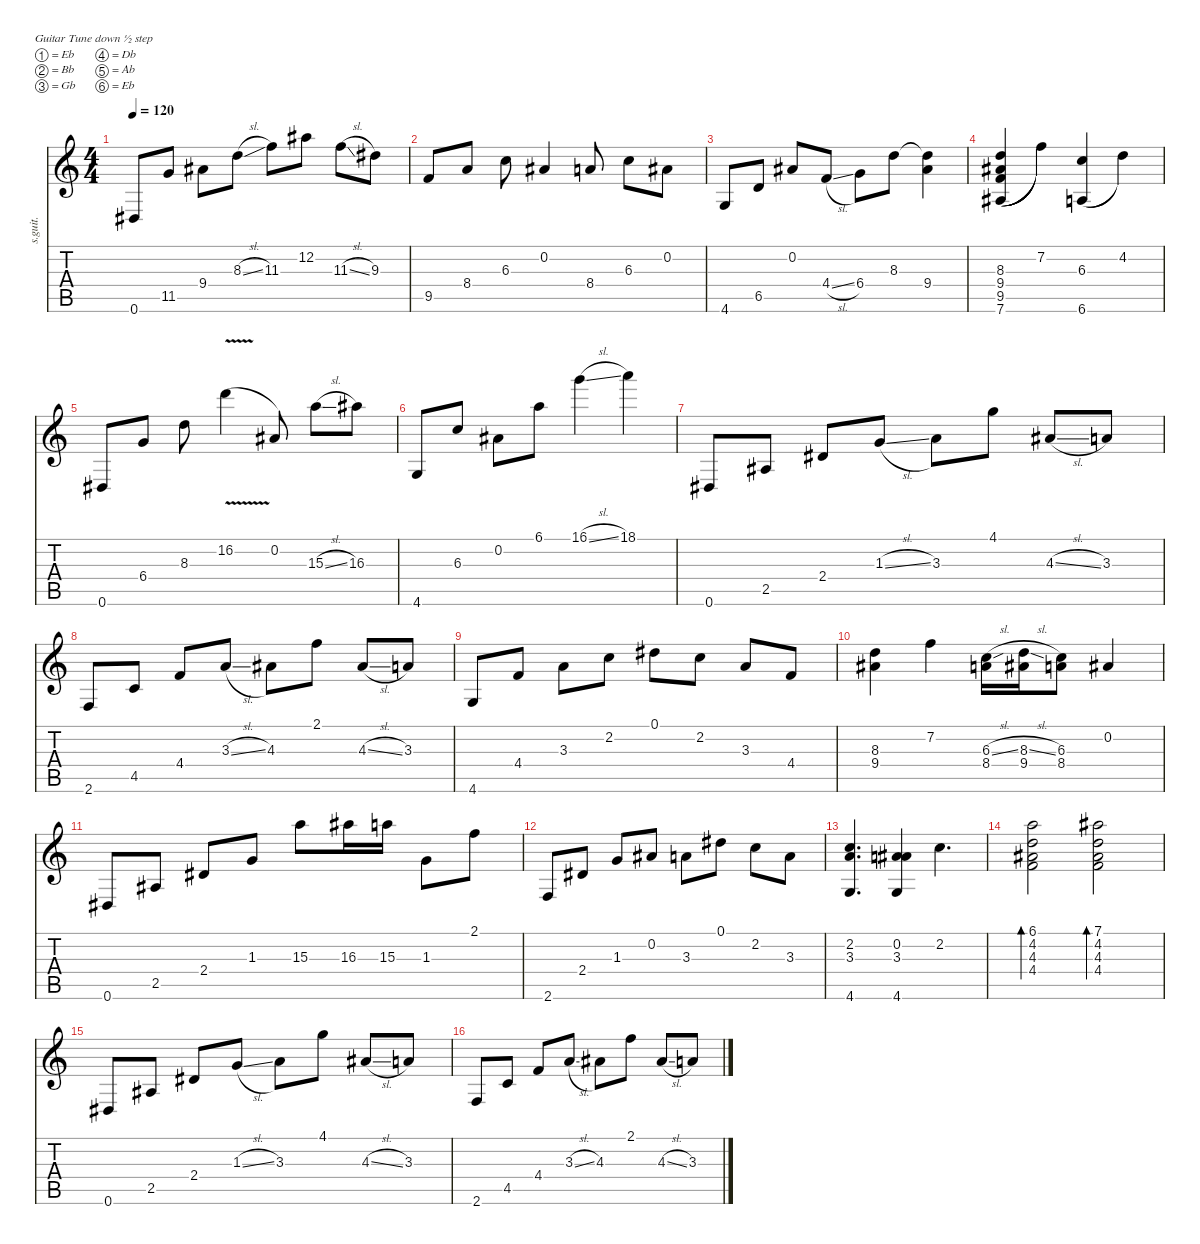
\defaultSystemsLayout 4
\hideDynamics
\bracketExtendMode nobrackets
\otherSystemsTrackNameOrientation horizontal
\track ("Steel Guitar" "s.guit.") {instrument electricguitarmuted}
\staff {score tabs}
\tuning (Eb4 Bb3 Gb3 Db3 Ab2 Eb2)
\ts (4 4)
\tempo 120
\clef g2
\ks c
0.6{acc #}.8{dy mf instrument electricguitarmuted beam Up} 11.5.8{beam Up} 9.4{acc #}.8{beam Down} 8.3{sl}.8{beam Down} 11.3.8{beam Down} 12.2{acc #}.8{beam Down} 11.3{sl}.8{beam Down} 9.3{acc #}.8{beam Down} |
9.5.8{beam Up} 8.4.8{beam Up} 6.3.8{beam Down} 0.2{acc #}.4{beam Up} 8.4.8{beam Up} 6.3.8{beam Down} 0.2{acc #}.8{beam Down} |
4.6.8{beam Up} 6.5.8{beam Up} 0.2{acc #}.8{beam Up} 4.4{sl}.8{beam Up} 6.4.8{beam Down} 8.3.8{beam Down} (9.4{acc #} 8.3{t}).4{beam Down} |
(9.5 7.6{acc #} 9.4{acc #} 8.3).4{legatoorigin beam Up} 7.2.4{beam Down} (6.3 6.6).4{legatoorigin beam Up} 4.2.4{beam Down} |
0.6{acc #}.8{beam Up} 6.4.8{beam Up} 8.3.8{beam Down} 16.2{v}.4{legatoorigin beam Down} 0.2{acc #}.8{beam Up} 15.3{sl}.8{beam Down} 16.3{acc #}.8{beam Down} |
4.6.8{beam Up} 6.3.8{beam Up} 0.2{acc #}.8{beam Down} 6.1.8{beam Down} 16.1{sl}.4{beam Down} 18.1.4{beam Down} |
0.6{acc #}.8{beam Up} 2.5{acc #}.8{beam Up} 2.4{acc #}.8{beam Up} 1.3{sl}.8{beam Up} 3.3.8{beam Down} 4.1.8{beam Down} 4.3{sl acc #}.8{beam Up} 3.3.8{beam Up} |
2.6.8{beam Up} 4.5.8{beam Up} 4.4.8{beam Up} 3.3{sl}.8{beam Up} 4.3{acc #}.8{beam Down} 2.1.8{beam Down} 4.3{sl acc #}.8{beam Up} 3.3.8{beam Up} |
4.6.8{beam Up} 4.4.8{beam Up} 3.3.8{beam Down} 2.2.8{beam Down} 0.1{acc #}.8{beam Down} 2.2.8{beam Down} 3.3.8{beam Up} 4.4.8{beam Up} |
(9.4{acc #} 8.3).4{beam Down} 7.2.4{beam Down} (6.3{sl} 8.4).16{beam Down} (8.3{sl} 9.4{acc #}).16{beam Down} (6.3 8.4).8{beam Down} 0.2{acc #}.4{beam Up} |
0.6{acc #}.8{beam Up} 2.5{acc #}.8{beam Up} 2.4{acc #}.8{beam Up} 1.3.8{beam Up} 15.3.8{beam Down} 16.3{acc #}.16{beam Down} 15.3.16{beam Down} 1.3.8{beam Down} 2.1.8{beam Down} |
2.6.8{beam Up} 2.4{acc #}.8{beam Up} 1.3.8{beam Up} 0.2{acc #}.8{beam Up} 3.3.8{beam Down} 0.1{acc #}.8{beam Down} 2.2.8{beam Down} 3.3.8{beam Down} |
(4.6 3.3 2.2).4{d beam Up} (0.2{acc #} 3.3 4.6).4{beam Up} 2.2.4{d beam Down} |
(6.1 4.2 4.3{acc #} 4.4).2{bd 68 beam Down} (4.4 4.3{acc #} 4.2 7.1{acc #}).2{bd 67 beam Down} |
0.6{acc #}.8{beam Up} 2.5{acc #}.8{beam Up} 2.4{acc #}.8{beam Up} 1.3{sl}.8{beam Up} 3.3.8{beam Down} 4.1.8{beam Down} 4.3{sl acc #}.8{beam Up} 3.3.8{beam Up} |
2.6.8{beam Up} 4.5.8{beam Up} 4.4.8{beam Up} 3.3{sl}.8{beam Up} 4.3{acc #}.8{beam Down} 2.1.8{beam Down} 4.3{sl acc #}.8{beam Up} 3.3.8{beam Up}
